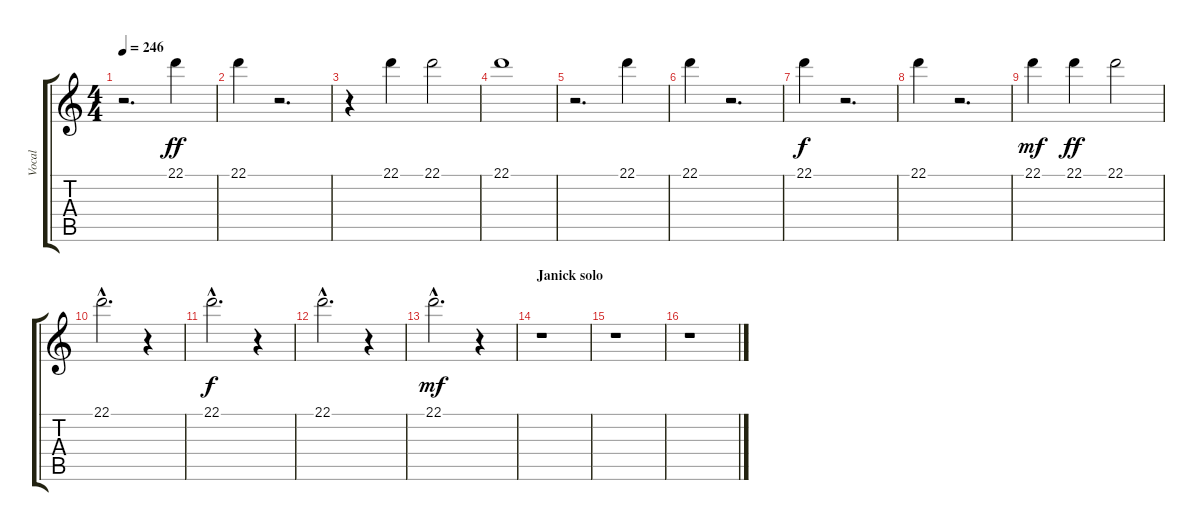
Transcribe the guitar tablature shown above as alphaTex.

\track ("Vocal" "Vocal") {instrument synthvoice}
\staff {score tabs}
\tuning (E4 B3 G3 D3 A2 E2) {hide}
\ts (4 4)
\tempo 246
\clef g2
\ks c
r.2{d dy f} 22.1.4{dy ff} |
22.1.4 r.2{d} |
r.4 22.1.4 22.1.2 |
22.1.1 |
r.2{d} 22.1.4 |
22.1.4 r.2{d} |
22.1.4{dy f} r.2{d} |
22.1.4 r.2{d} |
22.1.4{dy mf} 22.1.4{dy ff} 22.1.2 |
22.1{hac}.2{d} r.4 |
22.1{hac}.2{d dy f} r.4 |
22.1{hac}.2{d} r.4 |
22.1{hac}.2{d dy mf} r.4 |
\section ("" "Janick solo")
r.1 |
r.1 |
r.1
